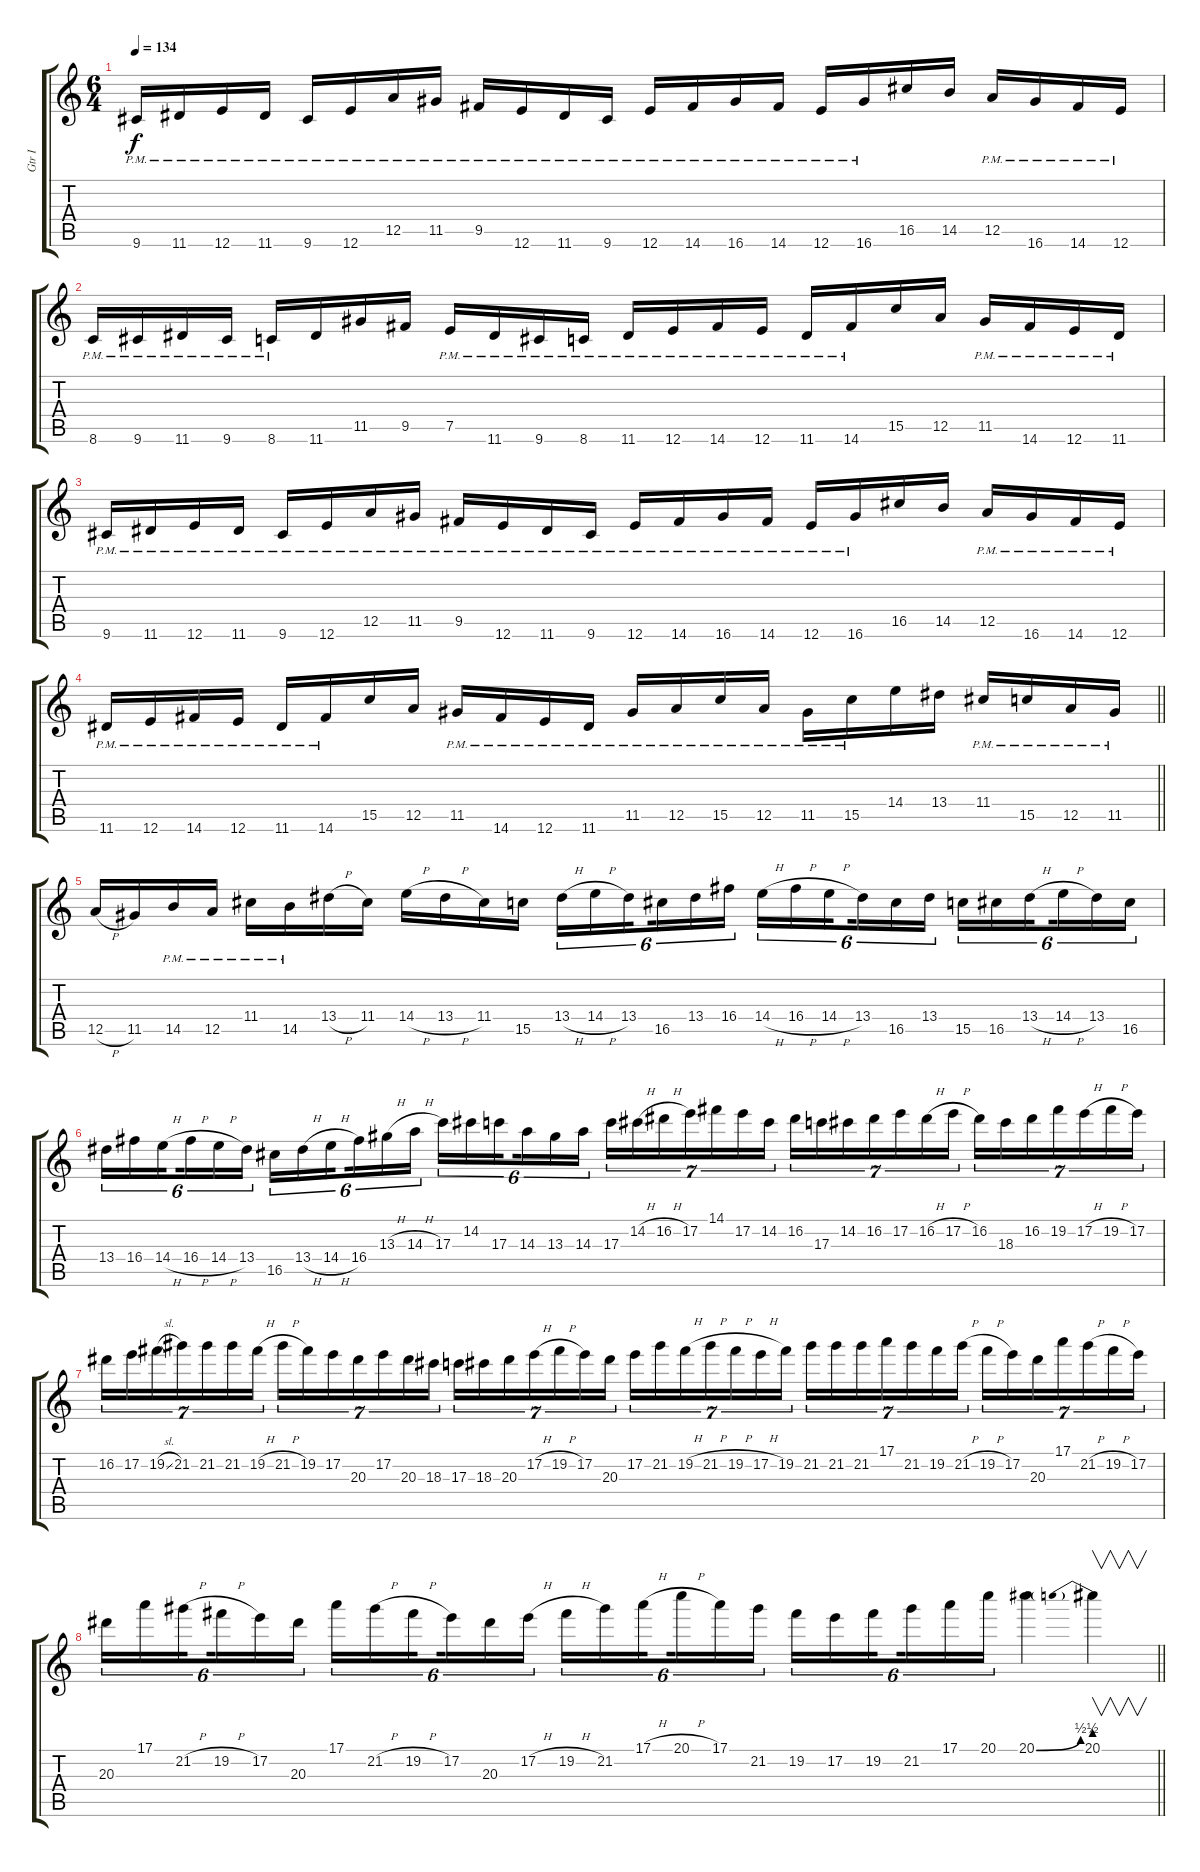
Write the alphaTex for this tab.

\track ("Gtr I" "Gtr I") {instrument overdrivenguitar}
\staff {score tabs}
\tuning (E4 B3 G3 D3 A2 E2) {hide}
\ts (6 4)
\tempo 134
\clef g2
\ks c
9.6{pm}.16{dy f} 11.6{pm}.16 12.6{pm}.16 11.6{pm}.16 9.6{pm}.16 12.6{pm}.16 12.5{pm}.16 11.5{pm}.16 9.5{pm}.16 12.6{pm}.16 11.6{pm}.16 9.6{pm}.16 12.6{pm}.16 14.6{pm}.16 16.6{pm}.16 14.6{pm}.16 12.6{pm}.16 16.6{pm}.16 16.5.16 14.5.16 12.5{pm}.16 16.6{pm}.16 14.6{pm}.16 12.6{pm}.16 |
8.6{pm}.16 9.6{pm}.16 11.6{pm}.16 9.6{pm}.16 8.6{pm}.16 11.6.16 11.5.16 9.5.16 7.5{pm}.16 11.6{pm}.16 9.6{pm}.16 8.6{pm}.16 11.6{pm}.16 12.6{pm}.16 14.6{pm}.16 12.6{pm}.16 11.6{pm}.16 14.6{pm}.16 15.5.16 12.5.16 11.5{pm}.16 14.6{pm}.16 12.6{pm}.16 11.6{pm}.16 |
9.6{pm}.16 11.6{pm}.16 12.6{pm}.16 11.6{pm}.16 9.6{pm}.16 12.6{pm}.16 12.5{pm}.16 11.5{pm}.16 9.5{pm}.16 12.6{pm}.16 11.6{pm}.16 9.6{pm}.16 12.6{pm}.16 14.6{pm}.16 16.6{pm}.16 14.6{pm}.16 12.6{pm}.16 16.6{pm}.16 16.5.16 14.5.16 12.5{pm}.16 16.6{pm}.16 14.6{pm}.16 12.6{pm}.16 |
\barLineRight lightlight
11.6{pm}.16 12.6{pm}.16 14.6{pm}.16 12.6{pm}.16 11.6{pm}.16 14.6{pm}.16 15.5.16 12.5.16 11.5{pm}.16 14.6{pm}.16 12.6{pm}.16 11.6{pm}.16 11.5{pm}.16 12.5{pm}.16 15.5{pm}.16 12.5{pm}.16 11.5{pm}.16 15.5{pm}.16 14.4.16 13.4.16 11.4{pm}.16 15.5{pm}.16 12.5{pm}.16 11.5{pm}.16 |
12.5{h}.16 11.5.16 14.5{pm}.16 12.5{pm}.16 11.4{pm}.16 14.5{pm}.16 13.4{h}.16 11.4.16 14.4{h}.16 13.4{h}.16 11.4.16 15.5.16 13.4{h}.16{tu (6 4)} 14.4{h}.16{tu (6 4)} 13.4.16{tu (6 4) beam splitsecondary} 16.5.16{tu (6 4)} 13.4.16{tu (6 4)} 16.4.16{tu (6 4) beam splitsecondary} 14.4{h}.16{tu (6 4)} 16.4{h}.16{tu (6 4)} 14.4{h}.16{tu (6 4) beam splitsecondary} 13.4.16{tu (6 4)} 16.5.16{tu (6 4)} 13.4.16{tu (6 4) beam splitsecondary} 15.5.16{tu (6 4)} 16.5.16{tu (6 4)} 13.4{h}.16{tu (6 4) beam splitsecondary} 14.4{h}.16{tu (6 4)} 13.4.16{tu (6 4)} 16.5.16{tu (6 4)} |
13.4.16{tu (6 4)} 16.4.16{tu (6 4)} 14.4{h}.16{tu (6 4) beam splitsecondary} 16.4{h}.16{tu (6 4)} 14.4{h}.16{tu (6 4)} 13.4.16{tu (6 4) beam splitsecondary} 16.5.16{tu (6 4)} 13.4{h}.16{tu (6 4)} 14.4{h}.16{tu (6 4) beam splitsecondary} 16.4.16{tu (6 4)} 13.3{h}.16{tu (6 4)} 14.3{h}.16{tu (6 4) beam splitsecondary} 17.3.16{tu (6 4)} 14.2.16{tu (6 4)} 17.3.16{tu (6 4) beam splitsecondary} 14.3.16{tu (6 4)} 13.3.16{tu (6 4)} 14.3.16{tu (6 4)} 17.3.16{tu (7 4)} 14.2{h}.16{tu (7 4)} 16.2{h}.16{tu (7 4)} 17.2.16{tu (7 4)} 14.1.16{tu (7 4)} 17.2.16{tu (7 4)} 14.2.16{tu (7 4) beam splitsecondary} 16.2.16{tu (7 4)} 17.3.16{tu (7 4)} 14.2.16{tu (7 4)} 16.2.16{tu (7 4)} 17.2.16{tu (7 4)} 16.2{h}.16{tu (7 4)} 17.2{h}.16{tu (7 4) beam splitsecondary} 16.2.16{tu (7 4)} 18.3.16{tu (7 4)} 16.2.16{tu (7 4)} 19.2.16{tu (7 4)} 17.2{h}.16{tu (7 4)} 19.2{h}.16{tu (7 4)} 17.2.16{tu (7 4)} |
16.2.16{tu (7 4)} 17.2.16{tu (7 4)} 19.2{sl}.16{tu (7 4)} 21.2.16{tu (7 4)} 21.2.16{tu (7 4)} 21.2.16{tu (7 4)} 19.2{h}.16{tu (7 4) beam splitsecondary} 21.2{h}.16{tu (7 4)} 19.2.16{tu (7 4)} 17.2.16{tu (7 4)} 20.3.16{tu (7 4)} 17.2.16{tu (7 4)} 20.3.16{tu (7 4)} 18.3.16{tu (7 4) beam splitsecondary} 17.3.16{tu (7 4)} 18.3.16{tu (7 4)} 20.3.16{tu (7 4)} 17.2{h}.16{tu (7 4)} 19.2{h}.16{tu (7 4)} 17.2.16{tu (7 4)} 20.3.16{tu (7 4)} 17.2.16{tu (7 4)} 21.2.16{tu (7 4)} 19.2{h}.16{tu (7 4)} 21.2{h}.16{tu (7 4)} 19.2{h}.16{tu (7 4)} 17.2{h}.16{tu (7 4)} 19.2.16{tu (7 4) beam splitsecondary} 21.2.16{tu (7 4)} 21.2.16{tu (7 4)} 21.2.16{tu (7 4)} 17.1.16{tu (7 4)} 21.2.16{tu (7 4)} 19.2.16{tu (7 4)} 21.2{h}.16{tu (7 4) beam splitsecondary} 19.2{h}.16{tu (7 4)} 17.2.16{tu (7 4)} 20.3.16{tu (7 4)} 17.1.16{tu (7 4)} 21.2{h}.16{tu (7 4)} 19.2{h}.16{tu (7 4)} 17.2.16{tu (7 4)} |
\barLineRight lightlight
20.3.16{tu (6 4)} 17.1.16{tu (6 4)} 21.2{h}.16{tu (6 4) beam splitsecondary} 19.2{h}.16{tu (6 4)} 17.2.16{tu (6 4)} 20.3.16{tu (6 4) beam splitsecondary} 17.1.16{tu (6 4)} 21.2{h}.16{tu (6 4)} 19.2{h}.16{tu (6 4) beam splitsecondary} 17.2.16{tu (6 4)} 20.3.16{tu (6 4)} 17.2{h}.16{tu (6 4) beam splitsecondary} 19.2{h}.16{tu (6 4)} 21.2.16{tu (6 4)} 17.1{h}.16{tu (6 4) beam splitsecondary} 20.1{h}.16{tu (6 4)} 17.1.16{tu (6 4)} 21.2.16{tu (6 4)} 19.2.16{tu (6 4)} 17.2.16{tu (6 4)} 19.2.16{tu (6 4) beam splitsecondary} 21.2.16{tu (6 4)} 17.1.16{tu (6 4)} 20.1.16{tu (6 4)} 20.1{be (bend 0 0 60 2)}.4 20.1{be (prebend 0 2 60 2)}.4{v}
